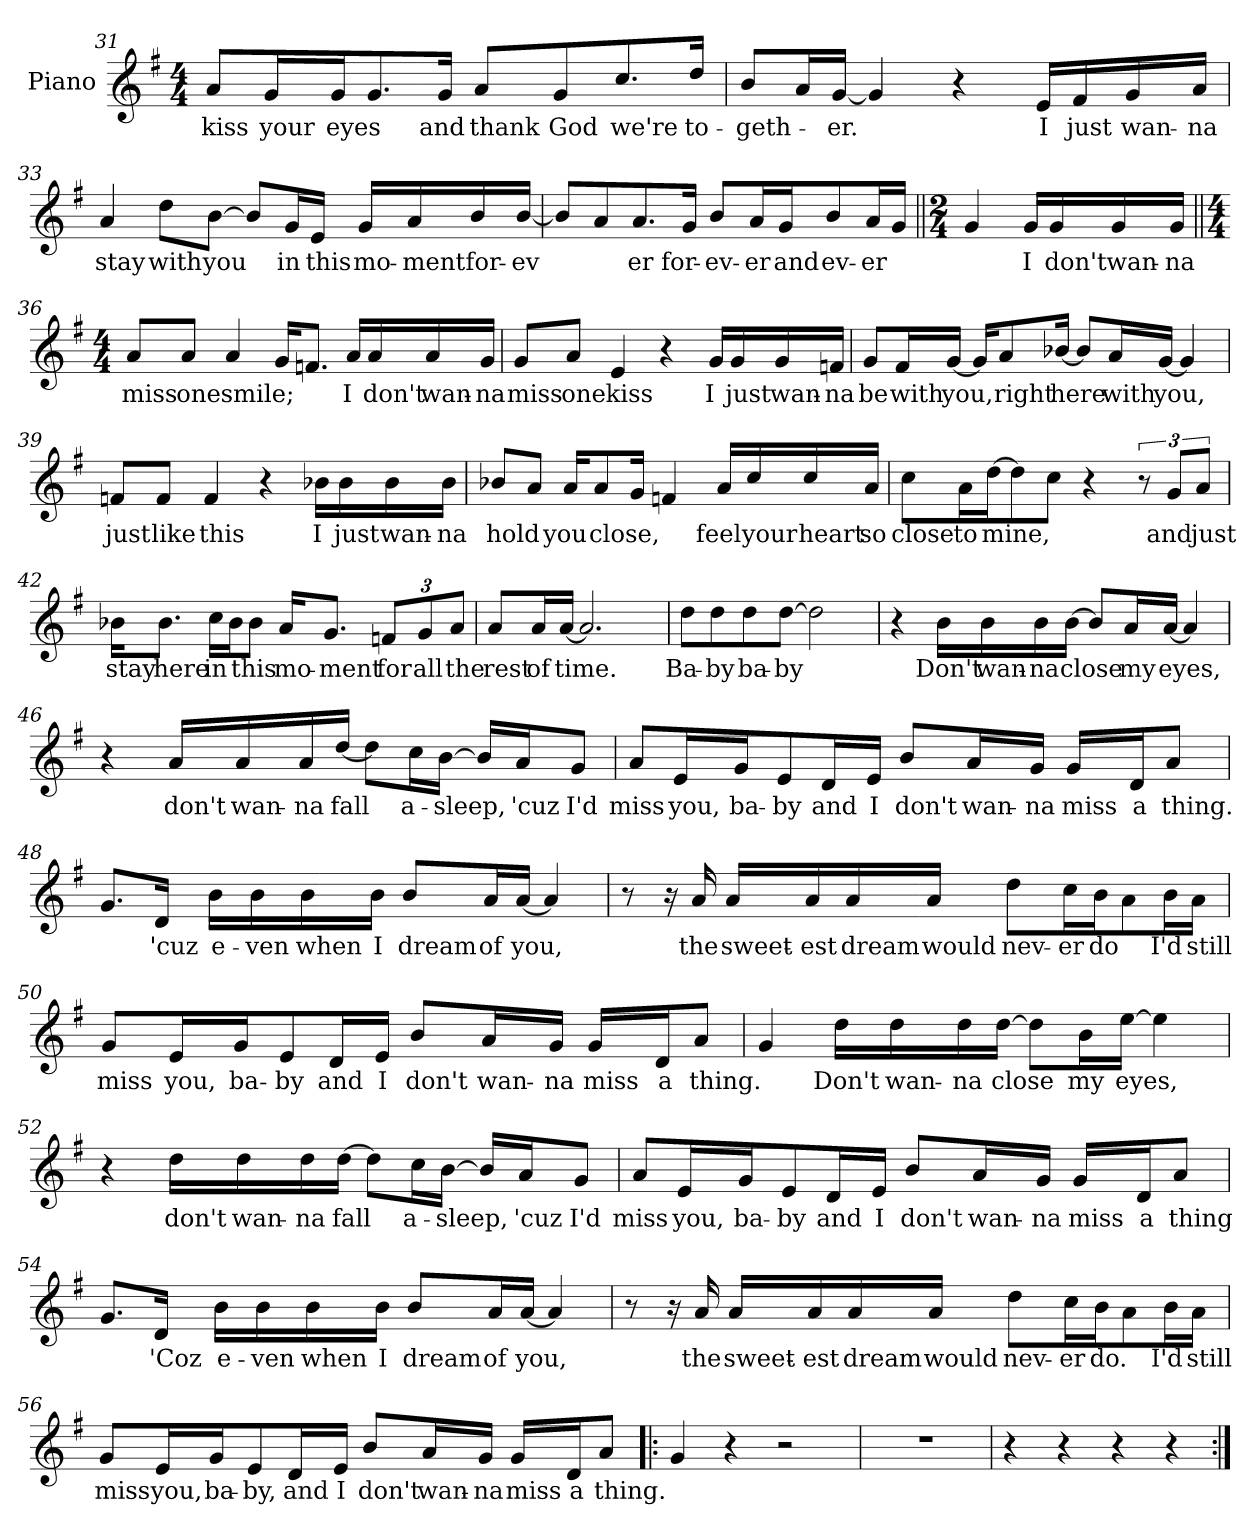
**kern	**text
*part1	*part1
*staff1	*staff1
*I"Piano	*
*I'Pno.	*
*clefG2	*
*k[f#]	*
*G:	*
*M4/4	*
=31	=31
8a/L	kiss
16g/L	your
16g/J	-eyes
8.g/	.
16g/Jk	and
8a/L	thank
8g/	God
8.cc/	we're
16dd/Jk	to-
!!LO:LB:g=z
=32	=32
8b/L	-geth-
16a/L	.
[16g/JJ	-er.
4g/]	.
4r	.
16e/LL	I
16f#/	just
16g/	wan-
16a/JJ	-na
=33	=33
4a/	stay
8dd\L	with
[8b\J	you
8b/L]	.
16g/L	in
16e/JJ	this
16g/LL	mo-
16a/	-ment
16b/	for-
[16b/JJ	-ev
!!LO:LB:g=z
=34	=34
8b/L]	.
8a/	.
8.a/	er
16g/Jk	for-
8b/L	-ev-
16a/L	-er
16g/J	and
8b/	ev-
16a/L	-er
16g/JJ	.
=35||	=35||
*M2/4	*
4g/	.
16g/LL	I
16g/	don't
16g/	wan-
16g/JJ	-na
!!LO:LB:g=z
=36||	=36||
*M4/4	*
8a/L	miss
8a/J	one
4a/	smile;
16g/KL	.
8.fn/J	.
16a/LL	I
16a/	don't
16a/	wan-
16g/JJ	-na
=37	=37
8g/L	miss
8a/J	one
4e/	kiss
4r	.
16g/LL	I
16g/	just
16g/	wan-
16fn/JJ	-na
!!LO:PB:g=z
=38	=38
8g/L	be
16f#/L	with
[16g/JJ	you,
16g/KL]	.
8a/	right
[16b-X/Jk	here
8b-/L]	.
16a/L	with
[16g/JJ	you,
4g/]	.
=39	=39
8fn/L	just
8f/J	like
4f/	this
4r	.
16b-X\LL	I
16b-\	just
16b-\	wan-
16b-\JJ	-na
!!LO:LB:g=z
=40	=40
8b-X/L	hold
8a/J	.
16a/KL	you
8a/	close,
16g/Jk	.
4fn/	.
16a/LL	feel
16cc/	your
16cc/	heart
16a/JJ	so
=41	=41
8cc\L	close
16a\L	to
[16dd\J	mine,
8dd\]	.
8cc\J	.
4r	.
12r	.
12g/L	and
12a/J	just
!!LO:LB:g=z
=42	=42
16b-X\KL	stay
8.b-\J	here
16cc\LL	in
16b-\J	.
8b-\J	this
16a/KL	mo-
8.g/J	-ment
*Xbrackettup	*
12fn/L	for
12g/	all
12a/J	the
=43	=43
8a/L	rest
16a/L	of
[16a/JJ	time.
2.a/]	.
=44	=44
8dd\L	Ba-
8dd\	-by
8dd\	ba-
[8dd\J	-by
2dd\]	.
!!LO:LB:g=z
=45	=45
4r	.
16b\LL	Don't
16b\	wan-
16b\	-na
[16b\JJ	close
8b/L]	.
16a/L	my
[16a/JJ	eyes,
4a/]	.
=46	=46
4r	.
16a/LL	don't
16a/	wan-
16a/	-na
[16dd/JJ	fall
8dd\L]	.
16cc\L	a-
[16b\JJ	-sleep,
16b/LL]	.
16a/J	'cuz
8g/J	I'd
!!LO:LB:g=z
=47	=47
8a/L	miss
16e/L	you,
16g/J	ba-
8e/	-by
16d/L	and
16e/JJ	I
8b/L	don't
16a/L	wan-
16g/JJ	-na
16g/LL	miss
16d/J	a
8a/J	thing.
!!LO:LB:g=z
=48	=48
8.g/L	.
16d/Jk	'cuz
16b\LL	e-
16b\	-ven
16b\	when
16b\JJ	I
8b/L	dream
16a/L	of
[16a/JJ	you,
4a/]	.
!!LO:LB:g=z
=49	=49
8r	.
16r	.
16a/	the
16a/LL	sweet-
16a/	-est
16a/	dream
16a/JJ	would
8dd\L	nev-
16cc\L	-er
16b\J	do
8a\	.
16b\L	I'd
16a\JJ	still
!!LO:LB:g=z
=50	=50
8g/L	miss
16e/L	you,
16g/J	ba-
8e/	-by
16d/L	and
16e/JJ	I
8b/L	don't
16a/L	wan-
16g/JJ	-na
16g/LL	miss
16d/J	a
8a/J	thing.
!!LO:LB:g=z
=51	=51
4g/	.
16dd\LL	Don't
16dd\	wan-
16dd\	-na
[16dd\JJ	close
8dd\L]	.
16b\L	my
[16ee\JJ	eyes,
4ee\]	.
=52	=52
4r	.
16dd\LL	don't
16dd\	wan-
16dd\	-na
[16dd\JJ	fall
8dd\L]	.
16cc\L	a-
[16b\JJ	-sleep,
16b/LL]	.
16a/J	'cuz
8g/J	I'd
!!LO:PB:g=z
=53	=53
8a/L	miss
16e/L	you,
16g/J	ba-
8e/	-by
16d/L	and
16e/JJ	I
8b/L	don't
16a/L	wan-
16g/JJ	-na
16g/LL	miss
16d/J	a
8a/J	thing
!!LO:LB:g=z
=54	=54
8.g/L	.
16d/Jk	'Coz
16b\LL	e-
16b\	-ven
16b\	when
16b\JJ	I
8b/L	dream
16a/L	of
[16a/JJ	you,
4a/]	.
!!LO:LB:g=z
=55	=55
8r	.
16r	.
16a/	the
16a/LL	sweet-
16a/	-est
16a/	dream
16a/JJ	would
8dd\L	nev-
16cc\L	-er
16b\J	do.
8a\	.
16b\L	I'd
16a\JJ	still
!!LO:LB:g=z
=56	=56
8g/L	miss
16e/L	you,
16g/J	ba-
8e/	-by,
16d/L	and
16e/JJ	I
8b/L	don't
16a/L	wan-
16g/JJ	-na
16g/LL	miss
16d/J	a
8a/J	thing.
=57!|:	=57!|:
4g/	.
4r	.
2r	.
=58	=58
1r	.
=59	=59
4r	.
4r	.
4r	.
4r	.
=:|!	=:|!
*-	*-
